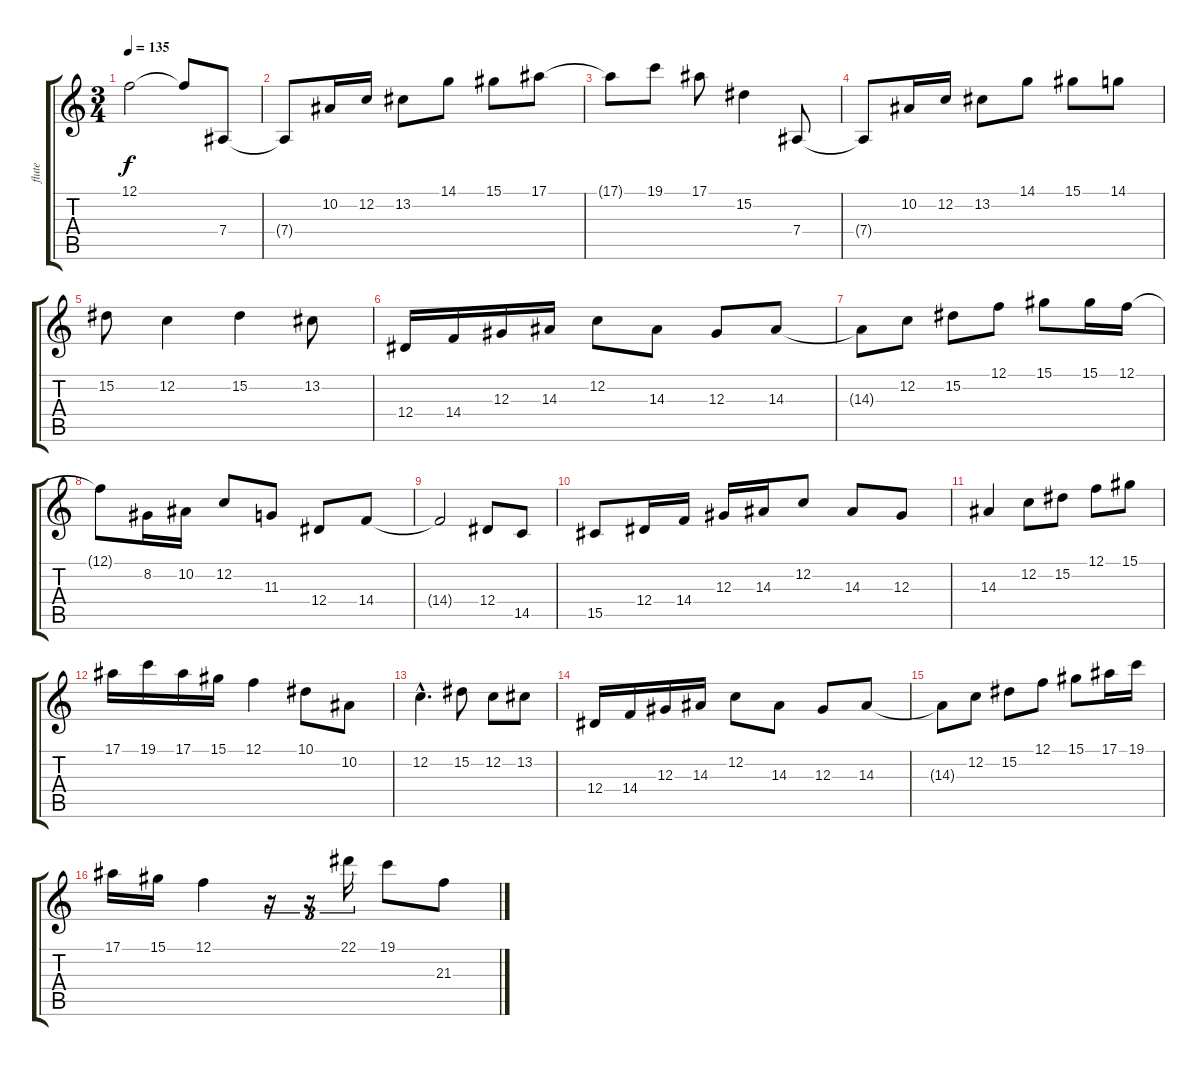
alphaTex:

\track ("flute" "flute") {instrument flute}
\staff {score tabs}
\tuning (F4 C4 Ab3 Eb3 Bb2 F2) {hide}
\ts (3 4)
\tempo 135
\clef g2
\ks c
12.1{t}.2{dy f} 12.1{t}.8 7.4.8 |
7.4{t}.8 10.2.16 12.2.16 13.2.8 14.1.8 15.1.8 17.1.8 |
17.1{t}.8 19.1.8 17.1.8 15.2.4 7.4.8 |
7.4{t}.8 10.2.16 12.2.16 13.2.8 14.1.8 15.1.8 14.1.8 |
15.2.8 12.2.4 15.2.4 13.2.8 |
12.4.16 14.4.16 12.3.16 14.3.16 12.2.8 14.3.8 12.3.8 14.3.8 |
14.3{t}.8 12.2.8 15.2.8 12.1.8 15.1.8 15.1.16 12.1.16 |
12.1{t}.8 8.2.16 10.2.16 12.2.8 11.3.8 12.4.8 14.4.8 |
14.4{t}.2 12.4.8 14.5.8 |
15.5.8 12.4.16 14.4.16 12.3.16 14.3.16 12.2.8 14.3.8 12.3.8 |
14.3.4 12.2.8 15.2.8 12.1.8 15.1.8 |
17.1.16 19.1.16 17.1.16 15.1.16 12.1.4 10.1.8 10.2.8 |
12.2{hac}.4{d} 15.2.8 12.2.8 13.2.8 |
12.4.16 14.4.16 12.3.16 14.3.16 12.2.8 14.3.8 12.3.8 14.3.8 |
14.3{t}.8 12.2.8 15.2.8 12.1.8 15.1.8 17.1.16 19.1.16 |
17.1.16 15.1.16 12.1.4 r.16{tu (3 2)} r.16{tu (3 2)} 22.1.16{tu (3 2)} 19.1.8 21.3.8
